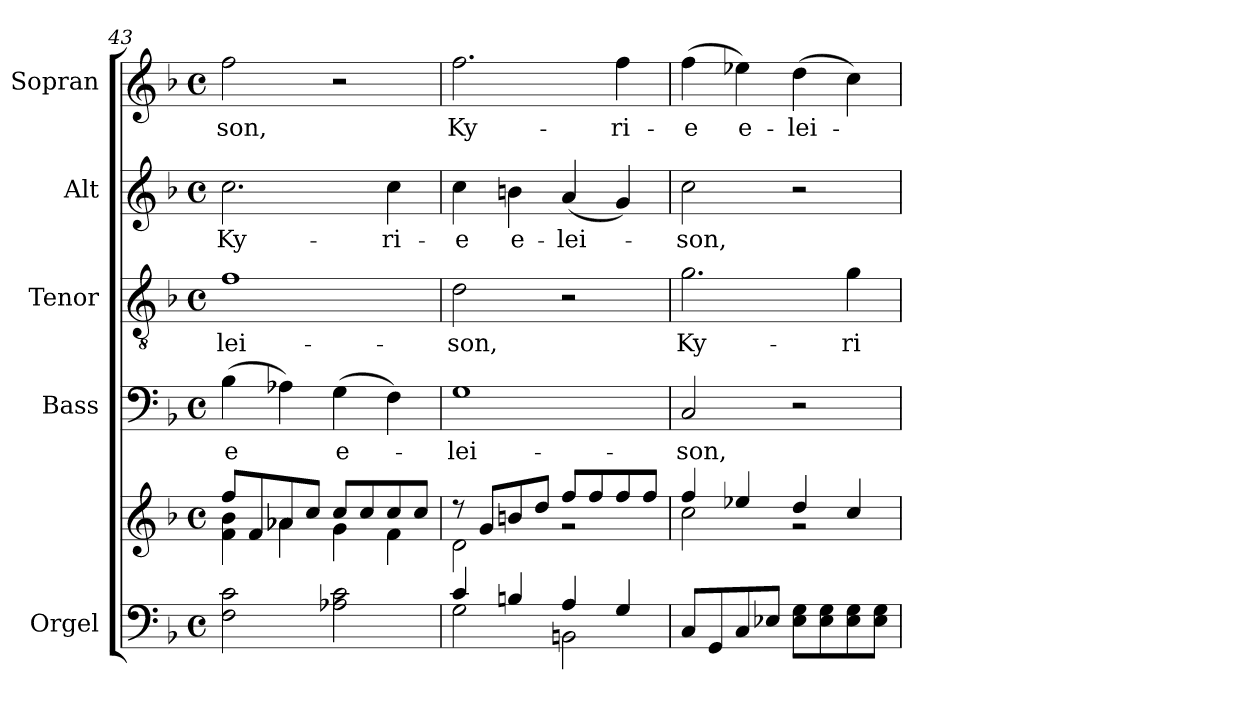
**kern	**kern	**kern	**text	**kern	**text	**kern	**text	**kern	**text
*part5	*part5	*part4	*part4	*part3	*part3	*part2	*part2	*part1	*part1
*staff6	*staff5	*staff4	*staff4	*staff3	*staff3	*staff2	*staff2	*staff1	*staff1
*I"Orgel	*	*I"Bass	*	*I"Tenor	*	*I"Alt	*	*I"Sopran	*
*I'Org.	*	*I'B	*	*I'T	*	*I'A	*	*I'S	*
*clefF4	*clefG2	*clefF4	*	*clefGv2	*	*clefG2	*	*clefG2	*
*k[b-]	*k[b-]	*k[b-]	*	*k[b-]	*	*k[b-]	*	*k[b-]	*
*F:	*F:	*F:	*	*F:	*	*F:	*	*F:	*
*M4/4	*M4/4	*M4/4	*	*M4/4	*	*M4/4	*	*M4/4	*
*met(c)	*met(c)	*met(c)	*	*met(c)	*	*met(c)	*	*met(c)	*
=43	=43	=43	=43	=43	=43	=43	=43	=43	=43
*	*^	*	*	*	*	*	*	*	*
!	!	!	!	!LO:LY:b	!	!LO:LY:b	!	!LO:LY:b	!	!LO:LY:b
2F\ 2c\	8ff/L	4f\ 4b-\	(>4B-\	-e	1f	-lei-	2.cc\	Ky-	2ff\	-son,
.	8f/	.	.	.	.	.	.	.	.	.
.	8a-X/	4a-\	4A-X\)	.	.	.	.	.	.	.
.	8cc/J	.	.	.	.	.	.	.	.	.
!	!	!	!	!LO:LY:b	!	!	!	!	!	!
2A-X\ 2c\	8cc/L	4g\	(>4G\	e-	.	.	.	.	2r	.
.	8cc/	.	.	.	.	.	.	.	.	.
!	!	!	!	!	!	!	!	!LO:LY:b	!	!
.	8cc/	4f\	4F\)	.	.	.	4cc\	-ri-	.	.
.	8cc/J	.	.	.	.	.	.	.	.	.
=44	=44	=44	=44	=44	=44	=44	=44	=44	=44	=44
*^	*	*	*	*	*	*	*	*	*	*
!	!	!	!	!	!LO:LY:b	!	!LO:LY:b	!	!LO:LY:b	!	!LO:LY:b
4c/	2G\	8rcc	2d\	1G	-lei-	2d\	-son,	4cc\	-e	2.ff\	Ky-
.	.	8g/L	.	.	.	.	.	.	.	.	.
!	!	!	!	!	!	!	!	!	!LO:LY:b	!	!
4Bn/	.	8bn/	.	.	.	.	.	4bn\	e-	.	.
.	.	8dd/J	.	.	.	.	.	.	.	.	.
!	!	!	!	!	!	!	!	!	!LO:LY:b	!	!
4A/	2BBn\	8ff/L	2rg	.	.	2r	.	(<4a/	-lei-	.	.
.	.	8ff/	.	.	.	.	.	.	.	.	.
!	!	!	!	!	!	!	!	!	!	!	!LO:LY:b
4G/	.	8ff/	.	.	.	.	.	4g/)	.	4ff\	-ri-
.	.	8ff/J	.	.	.	.	.	.	.	.	.
*v	*v	*	*	*	*	*	*	*	*	*	*
=45	=45	=45	=45	=45	=45	=45	=45	=45	=45	=45
!	!	!	!	!LO:LY:b	!	!LO:LY:b	!	!LO:LY:b	!	!LO:LY:b
8C/L	4ff/	2cc\	2C/	-son,	2.g\	Ky-	2cc\	-son,	(>4ff\	-e
8GG/	.	.	.	.	.	.	.	.	.	.
!	!	!	!	!	!	!	!	!	!	!LO:LY:b
8C/	4ee-X/	.	.	.	.	.	.	.	4ee-X\)	e-
8E-X/J	.	.	.	.	.	.	.	.	.	.
!	!	!	!	!	!	!	!	!	!	!LO:LY:b
8E-\ 8G\L	4dd/	2rg	2r	.	.	.	2r	.	(>4dd\	-lei-
8E-\ 8G\	.	.	.	.	.	.	.	.	.	.
!	!	!	!	!	!	!LO:LY:b	!	!	!	!
8E-\ 8G\	4cc/	.	.	.	4g\	-ri-	.	.	4cc\)	.
8E-\ 8G\J	.	.	.	.	.	.	.	.	.	.
*	*v	*v	*	*	*	*	*	*	*	*
=	=	=	=	=	=	=	=	=	=
*-	*-	*-	*-	*-	*-	*-	*-	*-	*-
